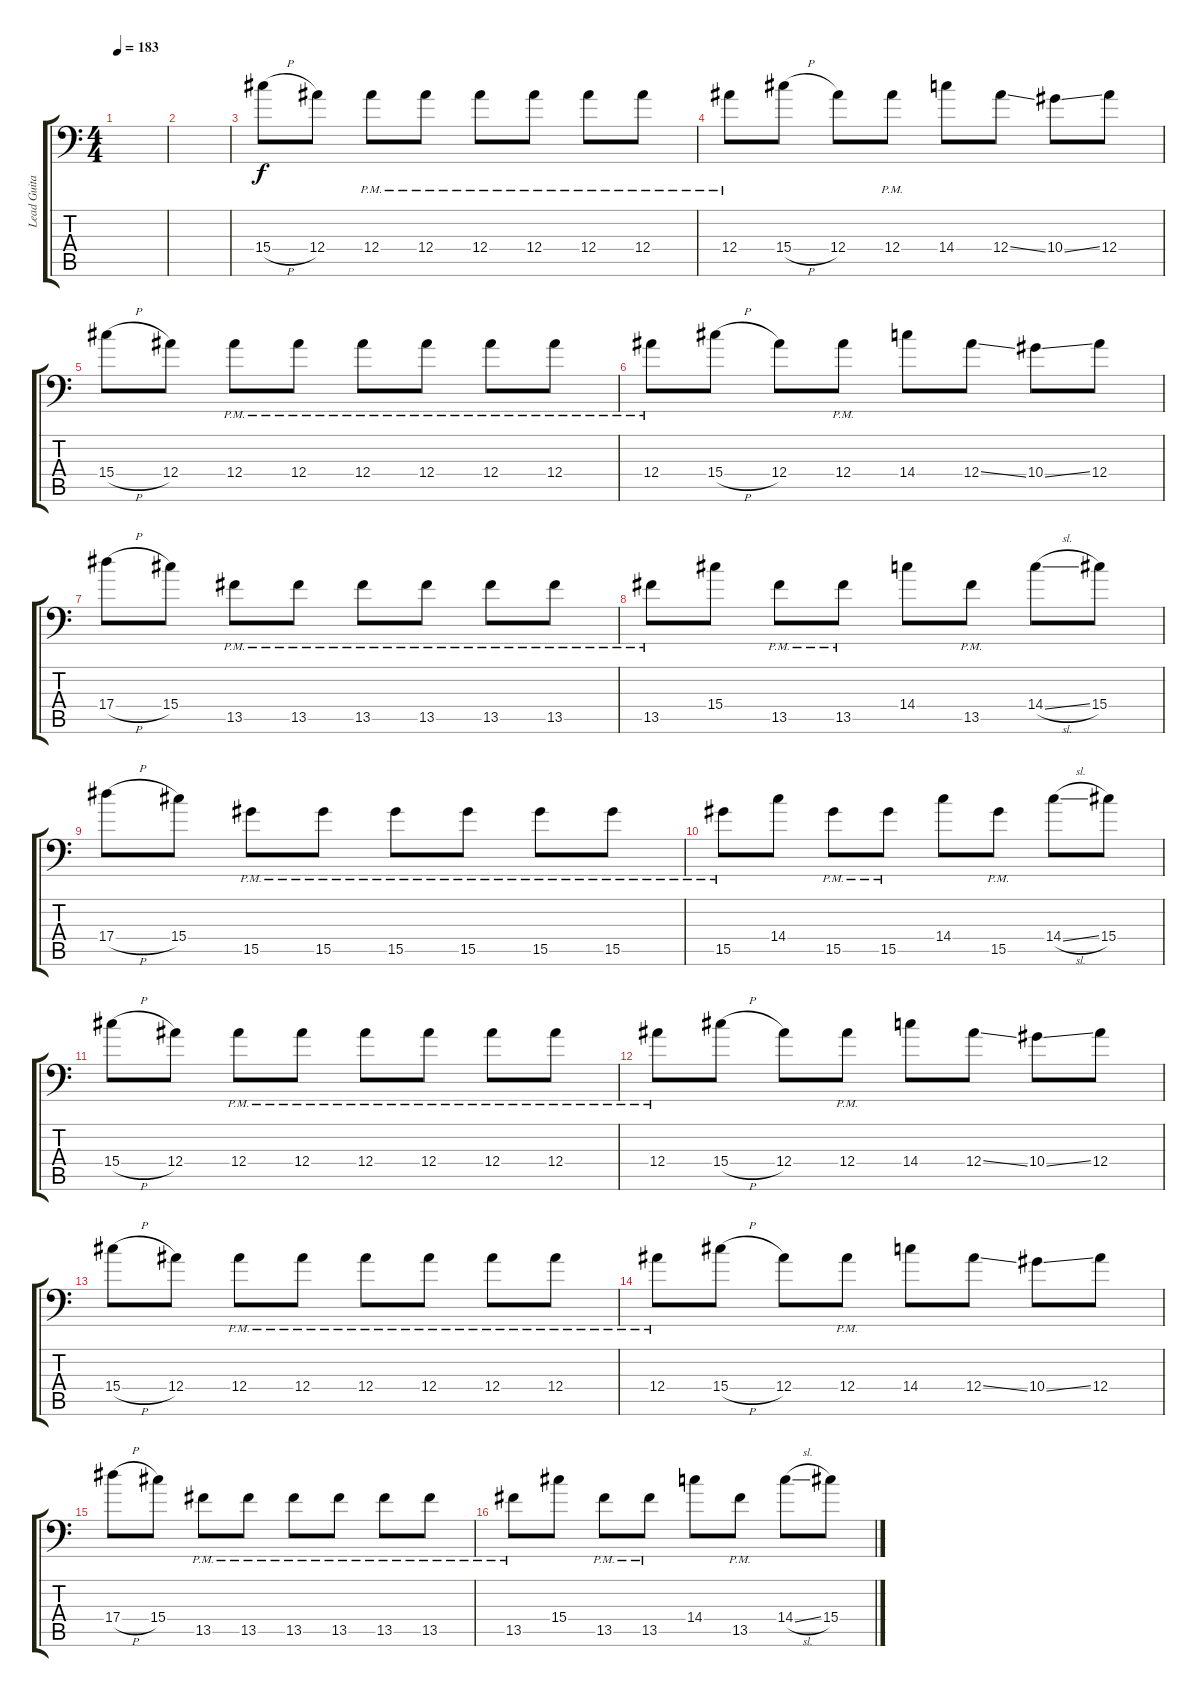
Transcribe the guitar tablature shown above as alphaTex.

\track ("Lead Guitar #1" "Lead Guita") {instrument distortionguitar}
\staff {score tabs}
\tuning (C4 G3 Eb3 Bb2 F2 Bb1) {hide}
\ts (4 4)
\tempo 183
\clef f4
\ks c
|
|
15.4{h}.8{volume 14 instrument distortionguitar} 12.4.8 12.4{pm}.8 12.4{pm}.8 12.4{pm}.8 12.4{pm}.8 12.4{pm}.8 12.4{pm}.8 |
12.4{pm}.8 15.4{h}.8 12.4.8 12.4{pm}.8 14.4.8 12.4{ss}.8 10.4{ss}.8 12.4.8 |
15.4{h}.8 12.4.8 12.4{pm}.8 12.4{pm}.8 12.4{pm}.8 12.4{pm}.8 12.4{pm}.8 12.4{pm}.8 |
12.4{pm}.8 15.4{h}.8 12.4.8 12.4{pm}.8 14.4.8 12.4{ss}.8 10.4{ss}.8 12.4.8 |
17.4{h}.8 15.4.8 13.5{pm}.8 13.5{pm}.8 13.5{pm}.8 13.5{pm}.8 13.5{pm}.8 13.5{pm}.8 |
13.5{pm}.8 15.4.8 13.5{pm}.8 13.5{pm}.8 14.4.8 13.5{pm}.8 14.4{sl}.8 15.4.8 |
17.4{h}.8 15.4.8 15.5{pm}.8 15.5{pm}.8 15.5{pm}.8 15.5{pm}.8 15.5{pm}.8 15.5{pm}.8 |
15.5{pm}.8 14.4.8 15.5{pm}.8 15.5{pm}.8 14.4.8 15.5{pm}.8 14.4{sl}.8 15.4.8 |
15.4{h}.8 12.4.8 12.4{pm}.8 12.4{pm}.8 12.4{pm}.8 12.4{pm}.8 12.4{pm}.8 12.4{pm}.8 |
12.4{pm}.8 15.4{h}.8 12.4.8 12.4{pm}.8 14.4.8 12.4{ss}.8 10.4{ss}.8 12.4.8 |
15.4{h}.8 12.4.8 12.4{pm}.8 12.4{pm}.8 12.4{pm}.8 12.4{pm}.8 12.4{pm}.8 12.4{pm}.8 |
12.4{pm}.8 15.4{h}.8 12.4.8 12.4{pm}.8 14.4.8 12.4{ss}.8 10.4{ss}.8 12.4.8 |
17.4{h}.8 15.4.8 13.5{pm}.8 13.5{pm}.8 13.5{pm}.8 13.5{pm}.8 13.5{pm}.8 13.5{pm}.8 |
13.5{pm}.8 15.4.8 13.5{pm}.8 13.5{pm}.8 14.4.8 13.5{pm}.8 14.4{sl}.8 15.4.8
